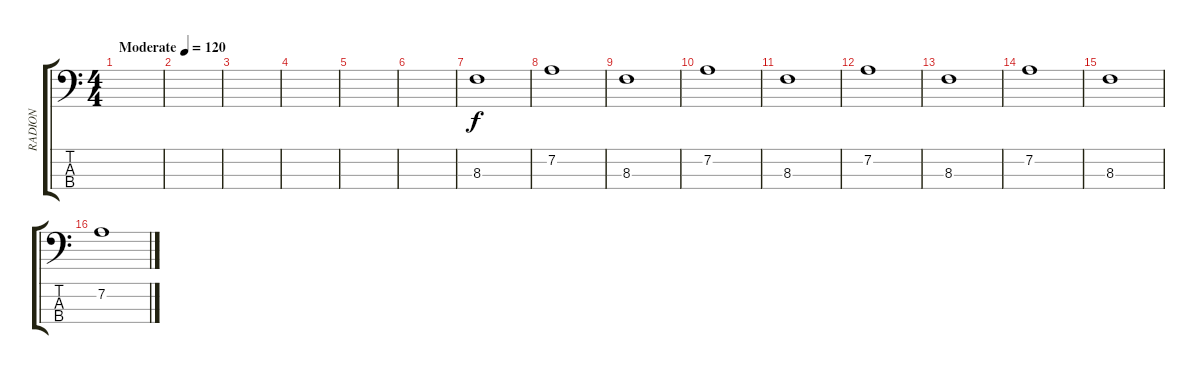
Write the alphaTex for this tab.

\track ("RADION" "RADION") {instrument electricbasspick}
\staff {score tabs}
\tuning (G2 D2 A1 E1) {hide}
\ts (4 4)
\tempo (120 "Moderate")
\clef f4
\ks c
|
|
|
|
|
|
8.3.1 |
7.2.1 |
8.3.1 |
7.2.1 |
8.3.1 |
7.2.1 |
8.3.1 |
7.2.1 |
8.3.1 |
7.2.1
